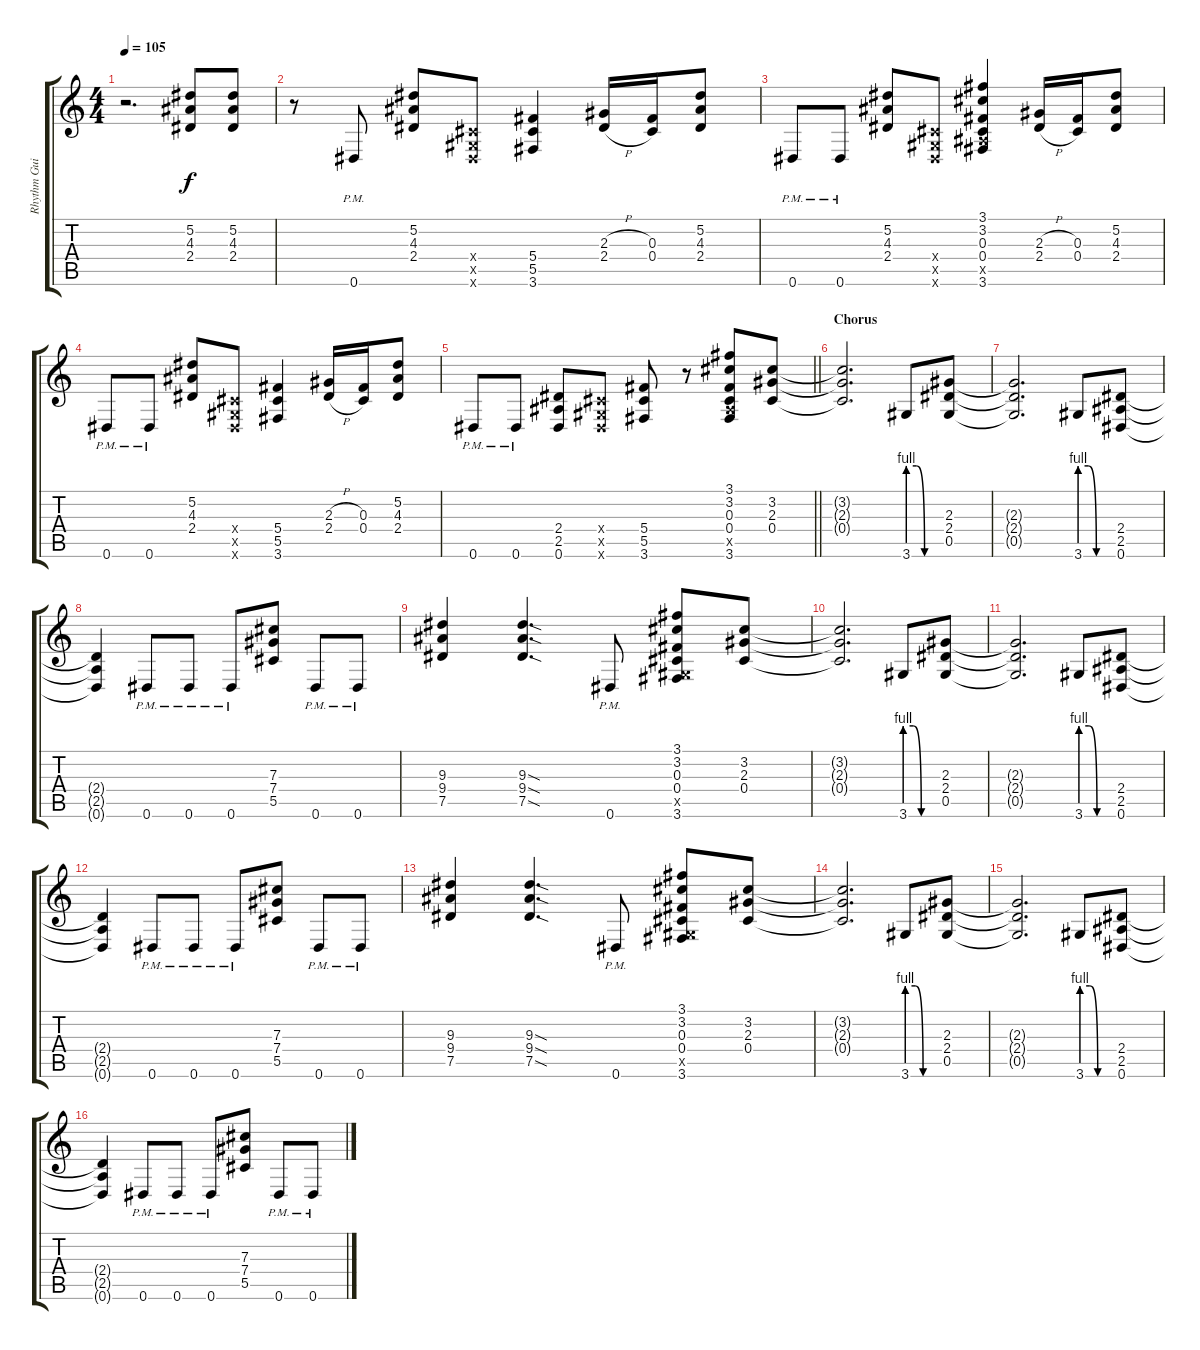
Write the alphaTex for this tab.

\track ("Rhythm Guitar" "Rhythm Gui") {instrument distortionguitar}
\staff {score tabs}
\tuning (Eb4 Bb3 Gb3 Db3 Ab2 Eb2) {hide}
\ts (4 4)
\tempo 105
\clef g2
\ks c
r.2{d dy f} (5.2 4.3 2.4).8 (5.2 4.3 2.4).8 |
r.8 0.6{pm}.8 (5.2 4.3 2.4).8 (0.4{x} 0.5{x} 0.6{x}).8 (5.4 5.5 3.6).4 (2.3{h} 2.4{h}).16 (0.3 0.4).16 (5.2 4.3 2.4).8 |
0.6{pm}.8 0.6{pm}.8 (5.2 4.3 2.4).8 (0.4{x} 0.5{x} 0.6{x}).8 (3.1 3.2 0.3 0.4 2.5{x} 3.6).4 (2.3{h} 2.4{h}).16 (0.3 0.4).16 (5.2 4.3 2.4).8 |
0.6{pm}.8 0.6{pm}.8 (5.2 4.3 2.4).8 (0.4{x} 0.5{x} 0.6{x}).8 (5.4 5.5 3.6).4 (2.3{h} 2.4{h}).16 (0.3 0.4).16 (5.2 4.3 2.4).8 |
\barLineRight lightlight
0.6{pm}.8 0.6{pm}.8 (2.4 2.5 0.6).8 (0.4{x} 0.5{x} 0.6{x}).8 (5.4 5.5 3.6).8 r.8 (3.1 3.2 0.3 0.4 2.5{x} 3.6).8 (3.2 2.3 0.4).8 |
\section ("" "Chorus")
(3.2{t} 2.3{t} 0.4{t}).2{d} 3.6{be (custom 0 4 15 4 30 0 60 0)}.8 (2.3 2.4 0.5).8 |
(2.3{t} 2.4{t} 0.5{t}).2{d} 3.6{be (custom 0 4 15 4 30 0 60 0)}.8 (2.4 2.5 0.6).8 |
(2.4{t} 2.5{t} 0.6{t}).4 0.6{pm}.8 0.6{pm}.8 0.6{pm}.8 (7.3 7.4 5.5).8 0.6{pm}.8 0.6{pm}.8 |
(9.3 9.4 7.5).4 (9.3{sod} 9.4{sod} 7.5{sod}).4{d} 0.6{pm}.8 (3.1 3.2 0.3 0.4 0.5{x} 3.6).8 (3.2 2.3 0.4).8 |
(3.2{t} 2.3{t} 0.4{t}).2{d} 3.6{be (custom 0 4 15 4 30 0 60 0)}.8 (2.3 2.4 0.5).8 |
(2.3{t} 2.4{t} 0.5{t}).2{d} 3.6{be (custom 0 4 15 4 30 0 60 0)}.8 (2.4 2.5 0.6).8 |
(2.4{t} 2.5{t} 0.6{t}).4 0.6{pm}.8 0.6{pm}.8 0.6{pm}.8 (7.3 7.4 5.5).8 0.6{pm}.8 0.6{pm}.8 |
(9.3 9.4 7.5).4 (9.3{sod} 9.4{sod} 7.5{sod}).4{d} 0.6{pm}.8 (3.1 3.2 0.3 0.4 0.5{x} 3.6).8 (3.2 2.3 0.4).8 |
(3.2{t} 2.3{t} 0.4{t}).2{d} 3.6{be (custom 0 4 15 4 30 0 60 0)}.8 (2.3 2.4 0.5).8 |
(2.3{t} 2.4{t} 0.5{t}).2{d} 3.6{be (custom 0 4 15 4 30 0 60 0)}.8 (2.4 2.5 0.6).8 |
(2.4{t} 2.5{t} 0.6{t}).4 0.6{pm}.8 0.6{pm}.8 0.6{pm}.8 (7.3 7.4 5.5).8 0.6{pm}.8 0.6{pm}.8
